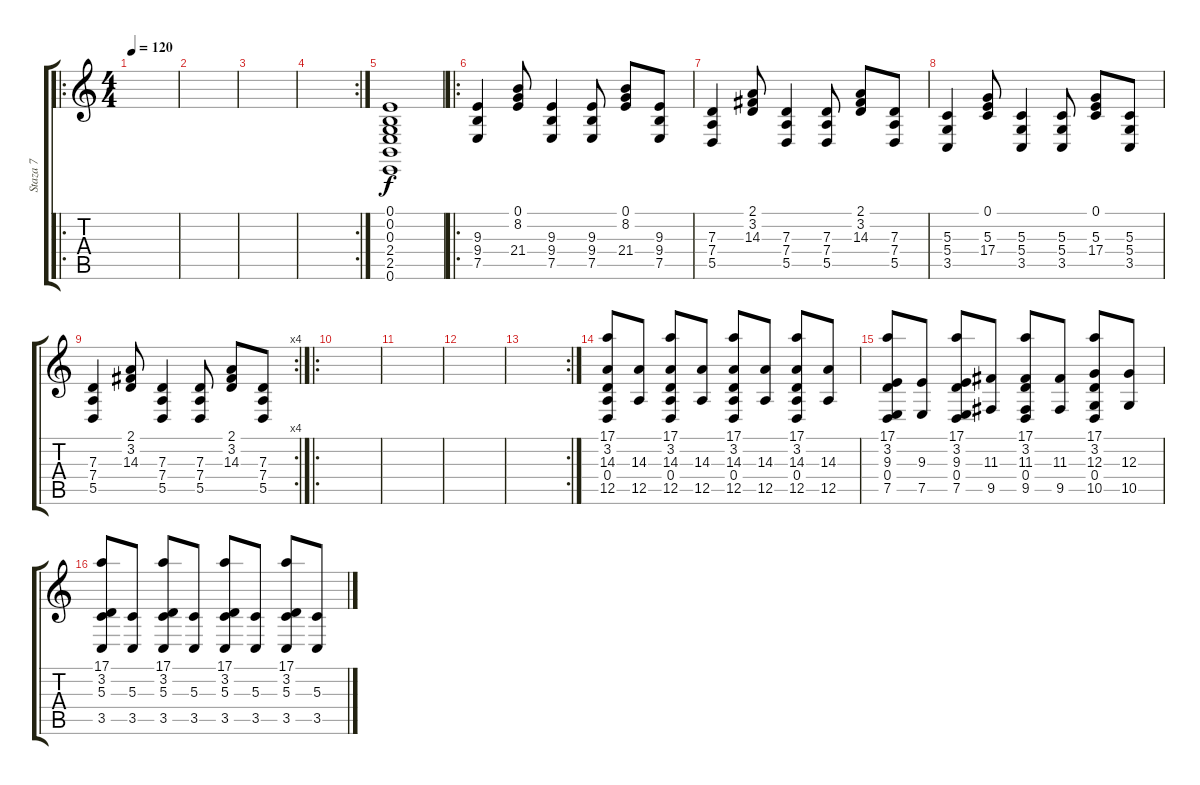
\track ("Staza 7" "Staza 7") {instrument acousticgrandpiano}
\staff {score tabs}
\tuning (E4 B3 G3 D3 A2 E2) {hide}
\ro
\ts (4 4)
\tempo 120
\clef g2
\ks c
|
|
|
\rc 2
|
(0.1 0.2 0.3 2.4 2.5 0.6).1 |
\ro
(9.3 9.4 7.5).4 (0.1 8.2 21.4).8 (9.3 9.4 7.5).4 (9.3 9.4 7.5).8 (0.1 8.2 21.4).8 (9.3 9.4 7.5).8 |
(7.3 7.4 5.5).4 (2.1 3.2 14.3).8 (7.3 7.4 5.5).4 (7.3 7.4 5.5).8 (2.1 3.2 14.3).8 (7.3 7.4 5.5).8 |
(5.3 5.4 3.5).4 (0.1 5.3 17.4).8 (5.3 5.4 3.5).4 (5.3 5.4 3.5).8 (0.1 5.3 17.4).8 (5.3 5.4 3.5).8 |
\rc 4
(7.3 7.4 5.5).4 (2.1 3.2 14.3).8 (7.3 7.4 5.5).4 (7.3 7.4 5.5).8 (2.1 3.2 14.3).8 (7.3 7.4 5.5).8 |
\ro
|
|
|
\rc 2
|
(17.1 3.2 14.3 0.4 12.5).8 (14.3 12.5).8 (17.1 3.2 14.3 0.4 12.5).8 (14.3 12.5).8 (17.1 3.2 14.3 0.4 12.5).8 (14.3 12.5).8 (17.1 3.2 14.3 0.4 12.5).8 (14.3 12.5).8 |
(17.1 3.2 9.3 0.4 7.5).8 (9.3 7.5).8 (17.1 3.2 9.3 0.4 7.5).8 (11.3 9.5).8 (17.1 3.2 11.3 0.4 9.5).8 (11.3 9.5).8 (17.1 3.2 12.3 0.4 10.5).8 (12.3 10.5).8 |
(17.1 3.2 5.3 3.5).8 (5.3 3.5).8 (17.1 3.2 5.3 3.5).8 (5.3 3.5).8 (17.1 3.2 5.3 3.5).8 (5.3 3.5).8 (17.1 3.2 5.3 3.5).8 (5.3 3.5).8
